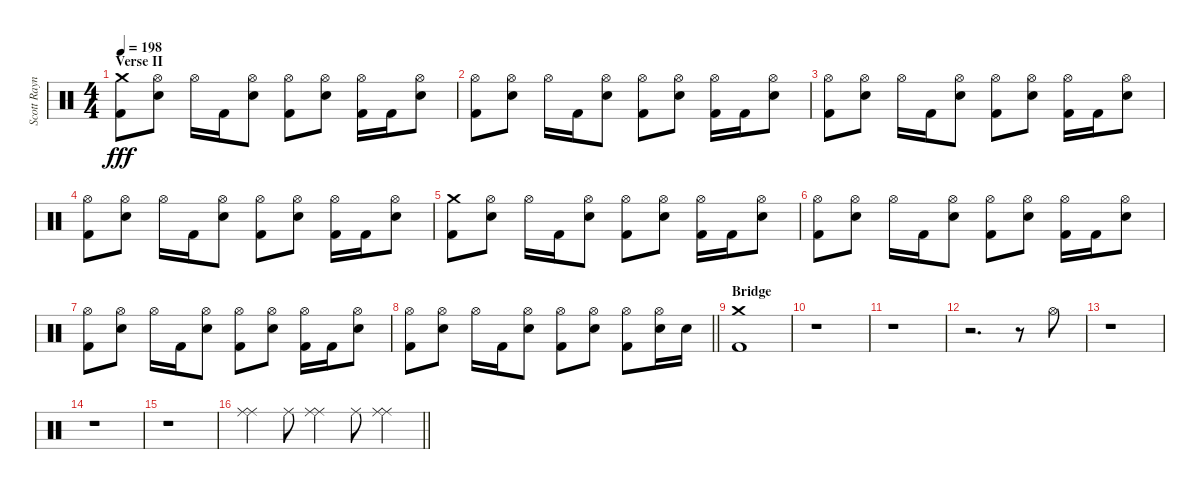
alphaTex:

\track ("Scott Raynor" "Scott Rayn") {instrument percussion}
\staff {score}
\articulation defaults
\ts (4 4)
\section ("" "Verse II")
\tempo 198
\clef neutral
\ks c
("Crash medium (hit)" "Kick (hit) 2").8{dy fff} ("Hi-Hat (open)" "Snare (hit) 2").8 "Hi-Hat (open)".16 "Kick (hit) 2".16 ("Hi-Hat (open)" "Snare (hit) 2").8 ("Hi-Hat (open)" "Kick (hit) 2").8 ("Hi-Hat (open)" "Snare (hit) 2").8 ("Hi-Hat (open)" "Kick (hit) 2").16 "Kick (hit) 2".16 ("Hi-Hat (open)" "Snare (hit) 2").8 |
("Hi-Hat (open)" "Kick (hit) 2").8 ("Hi-Hat (open)" "Snare (hit) 2").8 "Hi-Hat (open)".16 "Kick (hit) 2".16 ("Hi-Hat (open)" "Snare (hit) 2").8 ("Hi-Hat (open)" "Kick (hit) 2").8 ("Hi-Hat (open)" "Snare (hit) 2").8 ("Hi-Hat (open)" "Kick (hit) 2").16 "Kick (hit) 2".16 ("Hi-Hat (open)" "Snare (hit) 2").8 |
("Hi-Hat (open)" "Kick (hit) 2").8 ("Hi-Hat (open)" "Snare (hit) 2").8 "Hi-Hat (open)".16 "Kick (hit) 2".16 ("Hi-Hat (open)" "Snare (hit) 2").8 ("Hi-Hat (open)" "Kick (hit) 2").8 ("Hi-Hat (open)" "Snare (hit) 2").8 ("Hi-Hat (open)" "Kick (hit) 2").16 "Kick (hit) 2".16 ("Hi-Hat (open)" "Snare (hit) 2").8 |
("Hi-Hat (open)" "Kick (hit) 2").8 ("Hi-Hat (open)" "Snare (hit) 2").8 "Hi-Hat (open)".16 "Kick (hit) 2".16 ("Hi-Hat (open)" "Snare (hit) 2").8 ("Hi-Hat (open)" "Kick (hit) 2").8 ("Hi-Hat (open)" "Snare (hit) 2").8 ("Hi-Hat (open)" "Kick (hit) 2").16 "Kick (hit) 2".16 ("Hi-Hat (open)" "Snare (hit) 2").8 |
("Crash medium (hit)" "Kick (hit) 2").8 ("Hi-Hat (open)" "Snare (hit) 2").8 "Hi-Hat (open)".16 "Kick (hit) 2".16 ("Hi-Hat (open)" "Snare (hit) 2").8 ("Hi-Hat (open)" "Kick (hit) 2").8 ("Hi-Hat (open)" "Snare (hit) 2").8 ("Hi-Hat (open)" "Kick (hit) 2").16 "Kick (hit) 2".16 ("Hi-Hat (open)" "Snare (hit) 2").8 |
("Hi-Hat (open)" "Kick (hit) 2").8 ("Hi-Hat (open)" "Snare (hit) 2").8 "Hi-Hat (open)".16 "Kick (hit) 2".16 ("Hi-Hat (open)" "Snare (hit) 2").8 ("Hi-Hat (open)" "Kick (hit) 2").8 ("Hi-Hat (open)" "Snare (hit) 2").8 ("Hi-Hat (open)" "Kick (hit) 2").16 "Kick (hit) 2".16 ("Hi-Hat (open)" "Snare (hit) 2").8 |
("Hi-Hat (open)" "Kick (hit) 2").8 ("Hi-Hat (open)" "Snare (hit) 2").8 "Hi-Hat (open)".16 "Kick (hit) 2".16 ("Hi-Hat (open)" "Snare (hit) 2").8 ("Hi-Hat (open)" "Kick (hit) 2").8 ("Hi-Hat (open)" "Snare (hit) 2").8 ("Hi-Hat (open)" "Kick (hit) 2").16 "Kick (hit) 2".16 ("Hi-Hat (open)" "Snare (hit) 2").8 |
\barLineRight lightlight
("Hi-Hat (open)" "Kick (hit) 2").8 ("Hi-Hat (open)" "Snare (hit) 2").8 "Hi-Hat (open)".16 "Kick (hit) 2".16 ("Hi-Hat (open)" "Snare (hit) 2").8 ("Hi-Hat (open)" "Kick (hit) 2").8 ("Hi-Hat (open)" "Snare (hit) 2").8 ("Hi-Hat (open)" "Kick (hit) 2").8 ("Hi-Hat (open)" "Snare (hit) 2").16 "Snare (hit) 2".16 |
\section ("" "Bridge")
("Crash medium (hit)" "Kick (hit) 2").1 |
r.1 |
r.1 |
r.2{d} r.8 "Hi-Hat (open)".8 |
r.1 |
r.1 |
r.1 |
\barLineRight lightlight
("Ride (middle)" "Ride (middle)").4 "Ride (middle)".8 ("Ride (middle)" "Ride (middle)").4 "Ride (middle)".8 ("Ride (middle)" "Ride (middle)").4
